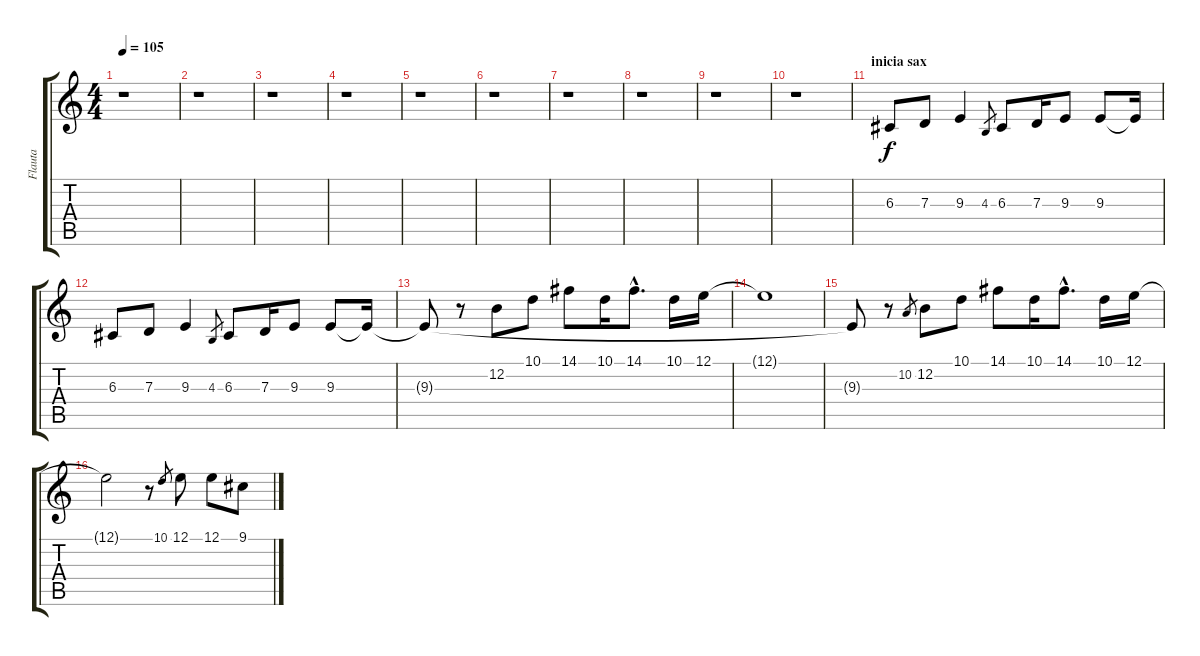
\track ("Flauta" "Flauta") {instrument flute}
\staff {score tabs}
\tuning (E4 B3 G3 D3 A2 E2) {hide}
\ts (4 4)
\tempo 105
\clef g2
\ks c
r.1{dy f} |
r.1 |
r.1 |
r.1 |
r.1 |
r.1 |
r.1 |
r.1 |
r.1 |
r.1 |
\section ("" "inicia sax")
6.3.8 7.3.8 9.3.4 4.3.8{gr} 6.3.8 7.3.16 9.3.8 9.3.8 9.3{t}.16 |
6.3.8 7.3.8 9.3.4 4.3.8{gr} 6.3.8 7.3.16 9.3.8 9.3.8 9.3{t}.16 |
9.3{t}.8 r.8 12.2.8 10.1.8 14.1.8 10.1.16 14.1{hac}.8{d} 10.1.16 12.1.16 |
12.1{t}.1 |
9.3{t}.8 r.8 10.2.8{gr} 12.2.8 10.1.8 14.1.8 10.1.16 14.1{hac}.8{d} 10.1.16 12.1.16 |
12.1{t}.2 r.8 10.1.8{gr} 12.1.8 12.1.8 9.1.8
